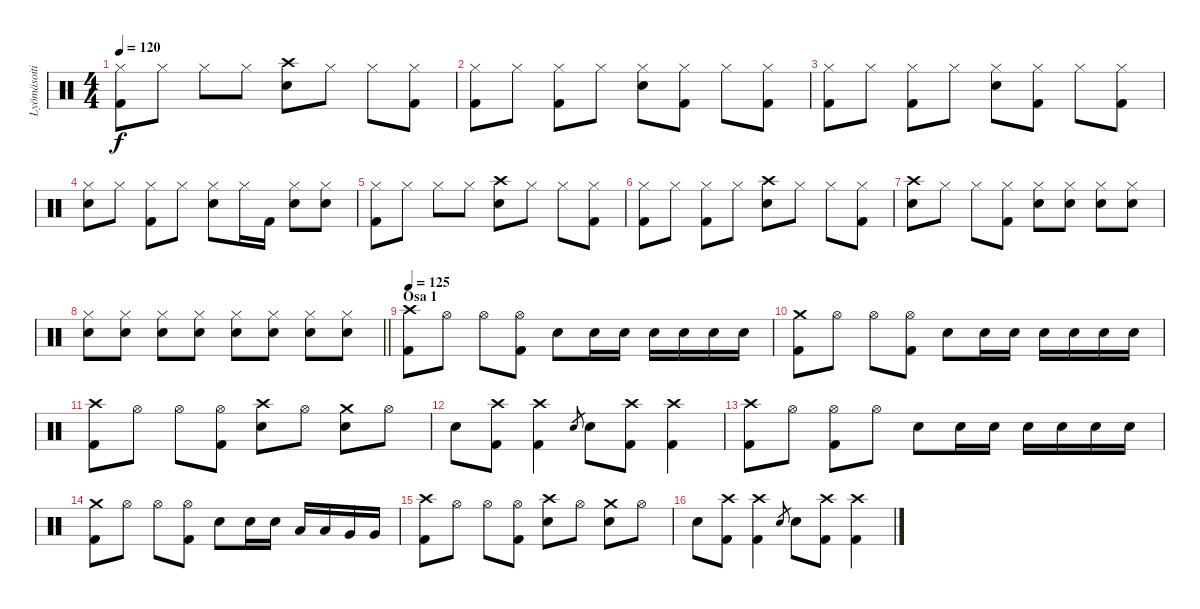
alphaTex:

\track ("Lyömäsoitin" "Lyömäsoiti") {instrument percussion}
\staff {score}
\articulation defaults
\ts (4 4)
\tempo 120
\clef neutral
\ks c
("Hi-Hat (closed)" "Kick (hit) 2").8{dy f} "Hi-Hat (closed)".8 "Hi-Hat (closed)".8 "Hi-Hat (closed)".8 ("Crash high (hit)" "Snare (hit) 2").8 "Hi-Hat (closed)".8 "Hi-Hat (closed)".8 ("Hi-Hat (closed)" "Kick (hit) 2").8 |
("Hi-Hat (closed)" "Kick (hit) 2").8 "Hi-Hat (closed)".8 ("Hi-Hat (closed)" "Kick (hit) 2").8 "Hi-Hat (closed)".8 ("Hi-Hat (closed)" "Snare (hit) 2").8 ("Hi-Hat (closed)" "Kick (hit) 2").8 "Hi-Hat (closed)".8 ("Hi-Hat (closed)" "Kick (hit) 2").8 |
("Hi-Hat (closed)" "Kick (hit) 2").8 "Hi-Hat (closed)".8 ("Hi-Hat (closed)" "Kick (hit) 2").8 "Hi-Hat (closed)".8 ("Hi-Hat (closed)" "Snare (hit) 2").8 ("Hi-Hat (closed)" "Kick (hit) 2").8 "Hi-Hat (closed)".8 ("Hi-Hat (closed)" "Kick (hit) 2").8 |
("Hi-Hat (closed)" "Snare (hit) 2").8 "Hi-Hat (closed)".8 ("Hi-Hat (closed)" "Kick (hit) 2").8 "Hi-Hat (closed)".8 ("Hi-Hat (closed)" "Snare (hit) 2").8 "Hi-Hat (closed)".16 "Kick (hit) 2".16 ("Hi-Hat (closed)" "Snare (hit) 2").8 ("Hi-Hat (closed)" "Snare (hit) 2").8 |
("Hi-Hat (closed)" "Kick (hit) 2").8 "Hi-Hat (closed)".8 "Hi-Hat (closed)".8 "Hi-Hat (closed)".8 ("Crash high (hit)" "Snare (hit) 2").8 "Hi-Hat (closed)".8 "Hi-Hat (closed)".8 ("Hi-Hat (closed)" "Kick (hit) 2").8 |
("Hi-Hat (closed)" "Kick (hit) 2").8 "Hi-Hat (closed)".8 ("Hi-Hat (closed)" "Kick (hit) 2").8 "Hi-Hat (closed)".8 ("Crash high (hit)" "Snare (hit) 2").8 "Hi-Hat (closed)".8 "Hi-Hat (closed)".8 ("Hi-Hat (closed)" "Kick (hit) 2").8 |
("Crash high (hit)" "Snare (hit) 2").8 "Hi-Hat (closed)".8 "Hi-Hat (closed)".8 ("Hi-Hat (closed)" "Kick (hit) 2").8 ("Hi-Hat (closed)" "Snare (hit) 2").8 ("Hi-Hat (closed)" "Snare (hit) 2").8 ("Hi-Hat (closed)" "Snare (hit) 2").8 ("Hi-Hat (closed)" "Snare (hit) 2").8 |
\barLineRight lightlight
("Hi-Hat (closed)" "Snare (hit) 2").8 ("Hi-Hat (closed)" "Snare (hit) 2").8 ("Hi-Hat (closed)" "Snare (hit) 2").8 ("Hi-Hat (closed)" "Snare (hit) 2").8 ("Hi-Hat (closed)" "Snare (hit) 2").8 ("Hi-Hat (closed)" "Snare (hit) 2").8 ("Hi-Hat (closed)" "Snare (hit) 2").8 ("Hi-Hat (closed)" "Snare (hit) 2").8 |
\section ("" "Osa 1")
\tempo 125
("Crash high (hit)" "Kick (hit) 2").8 "Hi-Hat (open)".8 "Hi-Hat (open)".8 ("Hi-Hat (open)" "Kick (hit) 2").8 "Snare (hit) 2".8 "Snare (hit) 2".16 "Snare (hit) 2".16 "Snare (hit) 2".16 "Snare (hit) 2".16 "Snare (hit) 2".16 "Snare (hit) 2".16 |
("Crash medium (hit)" "Kick (hit) 2").8 "Hi-Hat (open)".8 "Hi-Hat (open)".8 ("Hi-Hat (open)" "Kick (hit) 2").8 "Snare (hit) 2".8 "Snare (hit) 2".16 "Snare (hit) 2".16 "Snare (hit) 2".16 "Snare (hit) 2".16 "Snare (hit) 2".16 "Snare (hit) 2".16 |
("Crash high (hit)" "Kick (hit) 2").8 "Hi-Hat (open)".8 "Hi-Hat (open)".8 ("Hi-Hat (open)" "Kick (hit) 2").8 ("Crash high (hit)" "Snare (hit) 2").8 "Hi-Hat (open)".8 ("Crash medium (hit)" "Snare (hit) 2").8 "Hi-Hat (open)".8 |
"Snare (hit) 2".8 ("Crash high (hit)" "Kick (hit) 2").8 ("Crash high (hit)" "Kick (hit) 2").4 "Snare (hit) 2".8{gr} "Snare (hit) 2".8 ("Crash high (hit)" "Kick (hit) 2").8 ("Crash high (hit)" "Kick (hit) 2").4 |
("Crash high (hit)" "Kick (hit) 2").8 "Hi-Hat (open)".8 ("Hi-Hat (open)" "Kick (hit) 2").8 "Hi-Hat (open)".8 "Snare (hit) 2".8 "Snare (hit) 2".16 "Snare (hit) 2".16 "Snare (hit) 2".16 "Snare (hit) 2".16 "Snare (hit) 2".16 "Snare (hit) 2".16 |
("Crash medium (hit)" "Kick (hit) 2").8 "Hi-Hat (open)".8 "Hi-Hat (open)".8 ("Hi-Hat (open)" "Kick (hit) 2").8 "Snare (hit) 2".8 "Snare (hit) 2".16 "Snare (hit) 2".16 "Low Tom (hit)".16 "Low Tom (hit)".16 "Very Low Tom (hit)".16 "Very Low Tom (hit)".16 |
("Crash high (hit)" "Kick (hit) 2").8 "Hi-Hat (open)".8 "Hi-Hat (open)".8 ("Hi-Hat (open)" "Kick (hit) 2").8 ("Crash high (hit)" "Snare (hit) 2").8 "Hi-Hat (open)".8 ("Crash medium (hit)" "Snare (hit) 2").8 "Hi-Hat (open)".8 |
"Snare (hit) 2".8 ("Crash high (hit)" "Kick (hit) 2").8 ("Crash high (hit)" "Kick (hit) 2").4 "Snare (hit) 2".8{gr} "Snare (hit) 2".8 ("Crash high (hit)" "Kick (hit) 2").8 ("Crash high (hit)" "Kick (hit) 2").4
